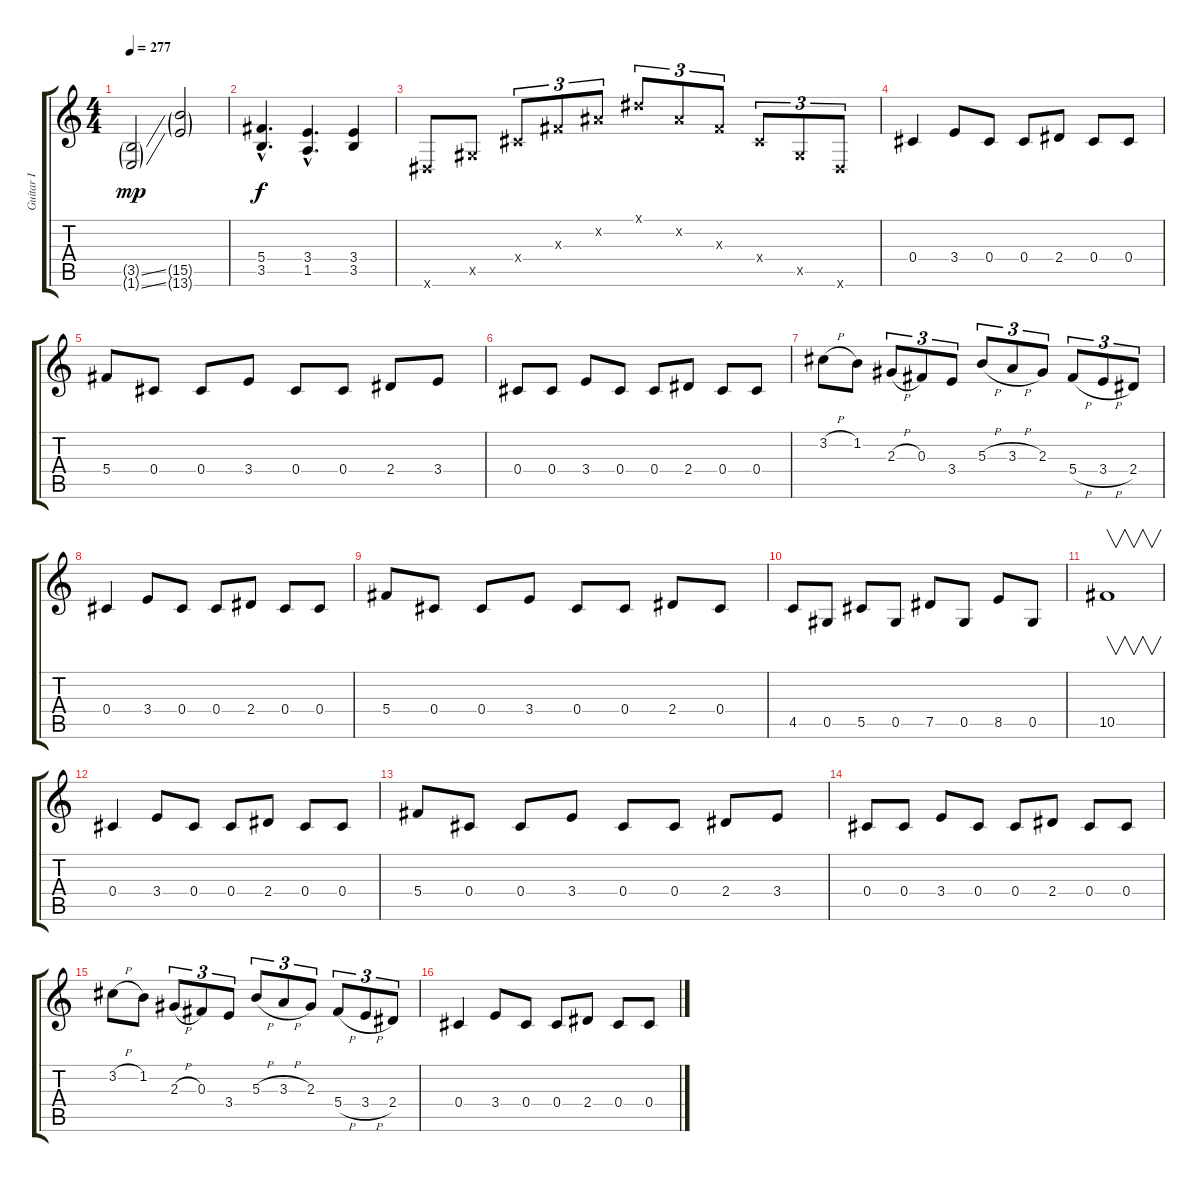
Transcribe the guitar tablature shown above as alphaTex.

\track ("Guitar I" "Guitar I") {instrument overdrivenguitar}
\staff {score tabs}
\tuning (Eb4 Bb3 Gb3 Db3 Ab2 Eb2) {hide}
\ts (4 4)
\tempo 277
\clef g2
\ks c
(3.5{ss g} 1.6{ss g}).2{dy mp} (15.5{g} 13.6{g}).2 |
(5.4{hac} 3.5{hac}).4{d dy f} (3.4{hac} 1.5{hac}).4{d} (3.4 3.5).4 |
0.6{x}.8 0.5{x}.8 0.4{x}.8{tu (3 2)} 0.3{x}.8{tu (3 2)} 0.2{x}.8{tu (3 2)} 0.1{x}.8{tu (3 2)} 0.2{x}.8{tu (3 2)} 0.3{x}.8{tu (3 2)} 0.4{x}.8{tu (3 2)} 0.5{x}.8{tu (3 2)} 0.6{x}.8{tu (3 2)} |
0.4.4 3.4.8 0.4.8 0.4.8 2.4.8 0.4.8 0.4.8 |
5.4.8 0.4.8 0.4.8 3.4.8 0.4.8 0.4.8 2.4.8 3.4.8 |
0.4.8 0.4.8 3.4.8 0.4.8 0.4.8 2.4.8 0.4.8 0.4.8 |
3.2{h}.8 1.2.8 2.3{h}.8{tu (3 2)} 0.3.8{tu (3 2)} 3.4.8{tu (3 2)} 5.3{h}.8{tu (3 2)} 3.3{h}.8{tu (3 2)} 2.3.8{tu (3 2)} 5.4{h}.8{tu (3 2)} 3.4{h}.8{tu (3 2)} 2.4.8{tu (3 2)} |
0.4.4 3.4.8 0.4.8 0.4.8 2.4.8 0.4.8 0.4.8 |
5.4.8 0.4.8 0.4.8 3.4.8 0.4.8 0.4.8 2.4.8 0.4.8 |
4.5.8 0.5.8 5.5.8 0.5.8 7.5.8 0.5.8 8.5.8 0.5.8 |
10.5.1{v} |
0.4.4 3.4.8 0.4.8 0.4.8 2.4.8 0.4.8 0.4.8 |
5.4.8 0.4.8 0.4.8 3.4.8 0.4.8 0.4.8 2.4.8 3.4.8 |
0.4.8 0.4.8 3.4.8 0.4.8 0.4.8 2.4.8 0.4.8 0.4.8 |
3.2{h}.8 1.2.8 2.3{h}.8{tu (3 2)} 0.3.8{tu (3 2)} 3.4.8{tu (3 2)} 5.3{h}.8{tu (3 2)} 3.3{h}.8{tu (3 2)} 2.3.8{tu (3 2)} 5.4{h}.8{tu (3 2)} 3.4{h}.8{tu (3 2)} 2.4.8{tu (3 2)} |
0.4.4 3.4.8 0.4.8 0.4.8 2.4.8 0.4.8 0.4.8
